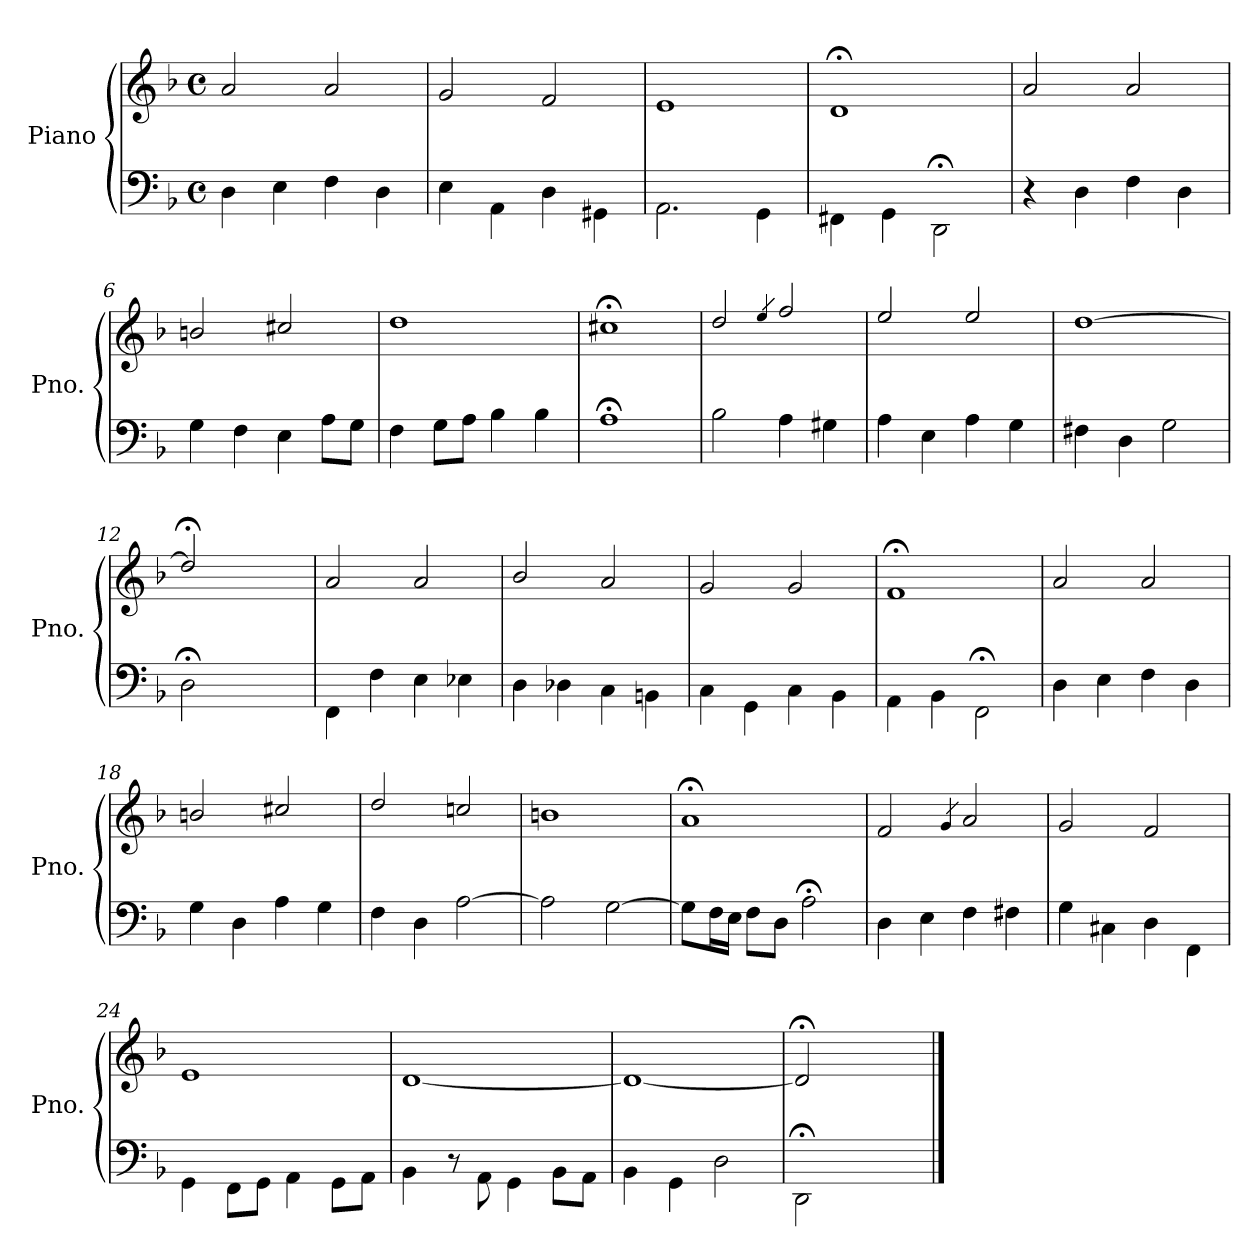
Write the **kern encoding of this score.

**kern	**kern
*part1	*part1
*staff2	*staff1
*I"Piano	*
*I'Pno.	*
*clefF4	*clefG2
*k[b-]	*k[b-]
*F:	*F:
*M4/4	*M4/4
*met(c)	*met(c)
=1	=1
4D\	2a/
4E\	.
4F\	2a/
4D\	.
=2	=2
4E\	2g/
4AA\	.
4D\	2f/
4GG#X\	.
=3	=3
2.AA\	1e
4GG\	.
=4	=4
4FF#X\	1d;<
4GG\	.
2DD;\	.
!!LO:LB:g=z
=5	=5
4r	2a/
4D\	.
4F\	2a/
4D\	.
=6	=6
4G\	2bn/
4F\	.
4E\	2cc#X/
8A\L	.
8G\J	.
=7	=7
4F\	1dd
8G\L	.
8A\J	.
4B-\	.
4B-\	.
=8	=8
1A;	1cc#X;<
!!LO:PB:g=z
=9	=9
2B-\	2dd/
.	4qee/
4A\	2ff/
4G#X\	.
=10	=10
4A\	2ee/
4E\	.
4A\	2ee/
4G\	.
=11	=11
4F#X\	[>1dd
4D\	.
2G\	.
=12	=12
2D;\	2dd;</]
2ryy	2ryy
!!LO:LB:g=z
=13	=13
4FF\	2a/
4F\	.
4E\	2a/
4E-X\	.
=14	=14
4D\	2b-/
4D-X\	.
4C\	2a/
4BBn\	.
=15	=15
4C\	2g/
4GG\	.
4C\	2g/
4BB-\	.
=16	=16
4AA\	1f;<
4BB-\	.
2FF;\	.
!!LO:LB:g=z
=17	=17
4D\	2a/
4E\	.
4F\	2a/
4D\	.
=18	=18
4G\	2bn/
4D\	.
4A\	2cc#X/
4G\	.
=19	=19
4F\	2dd/
4D\	.
[<2A\	2ccn/
=20	=20
2A\]	1bn
[<2G\	.
=21	=21
8G\L]	1a;<
16F\L	.
16E\JJ	.
8F\L	.
8D\J	.
2A;\	.
!!LO:LB:g=z
=22	=22
4D\	2f/
4E\	.
.	4qg/
4F\	2a/
4F#X\	.
=23	=23
4G\	2g/
4C#X\	.
4D\	2f/
4FF\	.
=24	=24
4GG\	1e
8FF\L	.
8GG\J	.
4AA\	.
8GG\L	.
8AA\J	.
=25	=25
4BB-\	[>1d
8r	.
8AA\	.
4GG\	.
8BB-\L	.
8AA\J	.
=26	=26
4BB-\	1d_
4GG\	.
2D\	.
=27	=27
2DD;\	2d;</]
2ryy	2ryy
==	==
*-	*-
